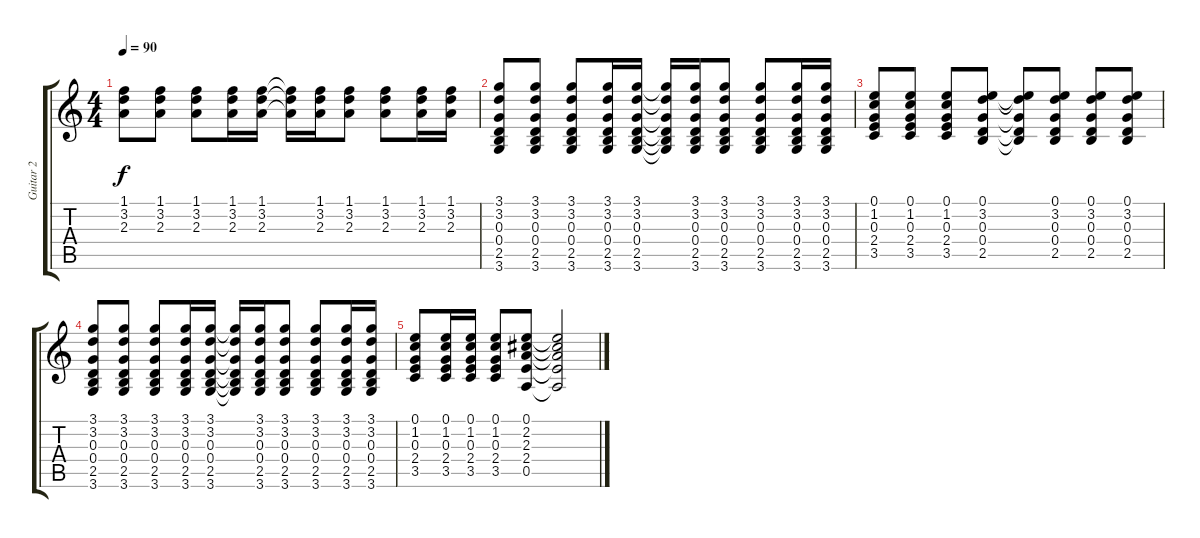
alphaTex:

\track ("Guitar 2" "Guitar 2") {instrument electricguitarclean}
\staff {score tabs}
\tuning (E4 B3 G3 D3 A2 E2) {hide}
\ts (4 4)
\tempo 90
\clef g2
\ks c
(1.1 3.2 2.3).8{dy f} (1.1 3.2 2.3).8 (1.1 3.2 2.3).8 (1.1 3.2 2.3).16 (1.1 3.2 2.3).16 (1.1{t} 3.2{t} 2.3{t}).16 (1.1 3.2 2.3).16 (1.1 3.2 2.3).8 (1.1 3.2 2.3).8 (1.1 3.2 2.3).16 (1.1 3.2 2.3).16 |
(3.1 3.2 0.3 0.4 2.5 3.6).8 (3.1 3.2 0.3 0.4 2.5 3.6).8 (3.1 3.2 0.3 0.4 2.5 3.6).8 (3.1 3.2 0.3 0.4 2.5 3.6).16 (3.1 3.2 0.3 0.4 2.5 3.6).16 (3.1{t} 3.2{t} 0.3{t} 0.4{t} 2.5{t} 3.6{t}).16 (3.1 3.2 0.3 0.4 2.5 3.6).16 (3.1 3.2 0.3 0.4 2.5 3.6).8 (3.1 3.2 0.3 0.4 2.5 3.6).8 (3.1 3.2 0.3 0.4 2.5 3.6).16 (3.1 3.2 0.3 0.4 2.5 3.6).16 |
(0.1 1.2 0.3 2.4 3.5).8 (0.1 1.2 0.3 2.4 3.5).8 (0.1 1.2 0.3 2.4 3.5).8 (0.1 3.2 0.3 0.4 2.5).8 (0.1{t} 3.2{t} 0.3{t} 0.4{t} 2.5{t}).8 (0.1 3.2 0.3 0.4 2.5).8 (0.1 3.2 0.3 0.4 2.5).8 (0.1 3.2 0.3 0.4 2.5).8 |
(3.1 3.2 0.3 0.4 2.5 3.6).8 (3.1 3.2 0.3 0.4 2.5 3.6).8 (3.1 3.2 0.3 0.4 2.5 3.6).8 (3.1 3.2 0.3 0.4 2.5 3.6).16 (3.1 3.2 0.3 0.4 2.5 3.6).16 (3.1{t} 3.2{t} 0.3{t} 0.4{t} 2.5{t} 3.6{t}).16 (3.1 3.2 0.3 0.4 2.5 3.6).16 (3.1 3.2 0.3 0.4 2.5 3.6).8 (3.1 3.2 0.3 0.4 2.5 3.6).8 (3.1 3.2 0.3 0.4 2.5 3.6).16 (3.1 3.2 0.3 0.4 2.5 3.6).16 |
(0.1 1.2 0.3 2.4 3.5).8 (0.1 1.2 0.3 2.4 3.5).16 (0.1 1.2 0.3 2.4 3.5).16 (0.1 1.2 0.3 2.4 3.5).8 (0.1 2.2 2.3 2.4 0.5).8 (0.1{t} 2.2{t} 2.3{t} 2.4{t} 0.5{t}).2
